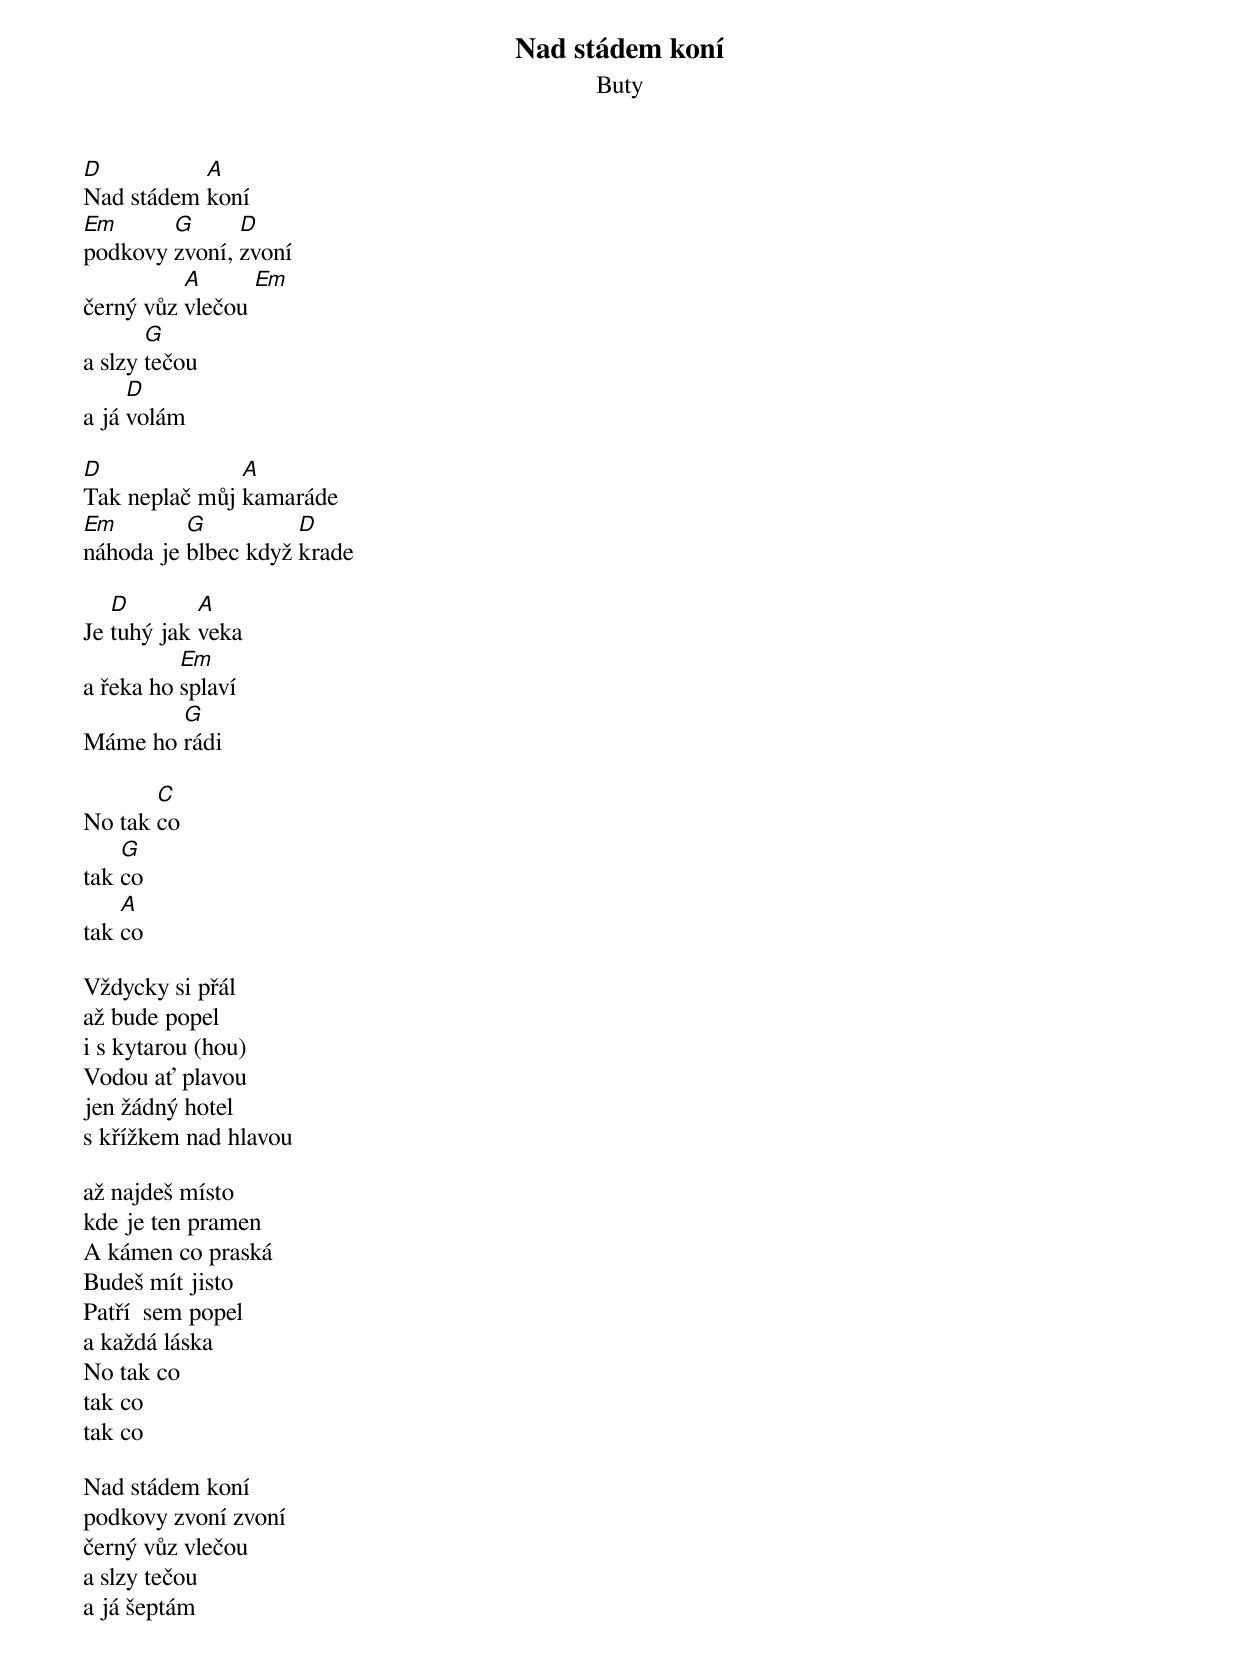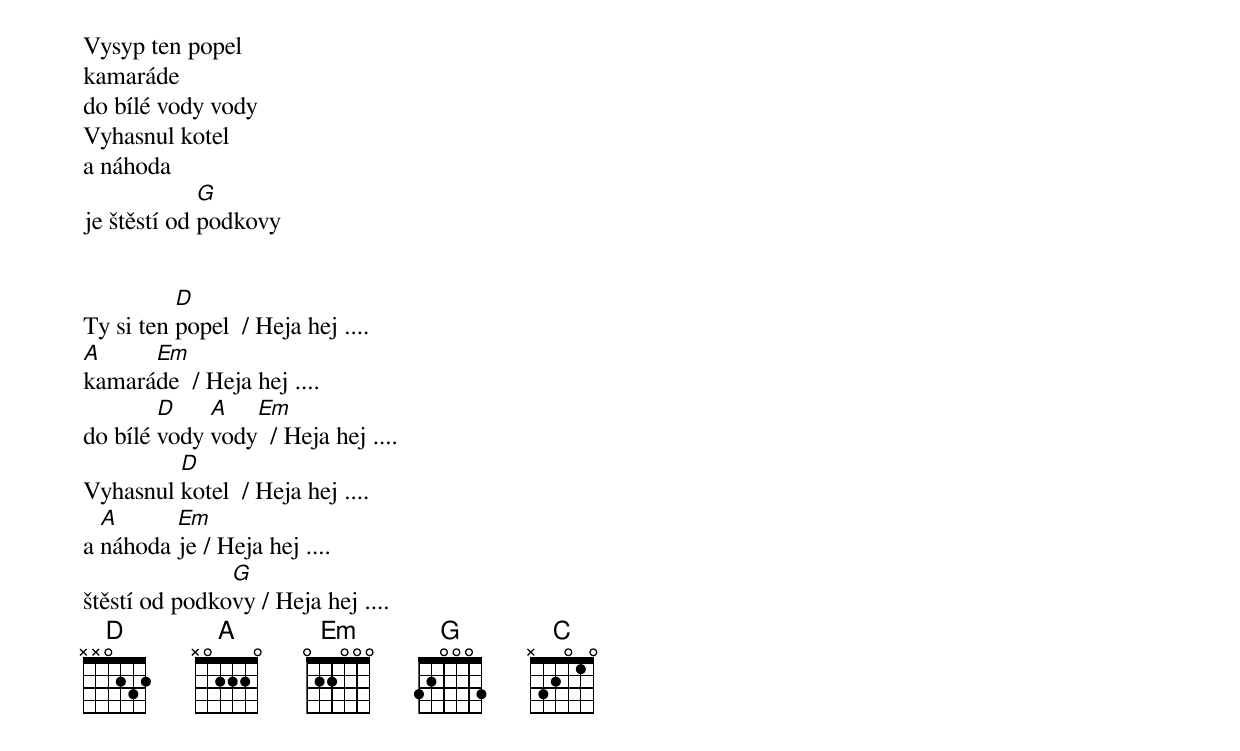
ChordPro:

{t:Nad stádem koní}
{st:Buty}

[D]Nad stádem [A]koní
[Em]podkovy [G]zvoní, [D]zvoní
černý vůz [A]vlečou [Em]
a slzy [G]tečou
a já [D]volám

[D]Tak neplač můj [A]kamaráde
[Em]náhoda je [G]blbec když [D]krade

Je [D]tuhý jak [A]veka
a řeka ho [Em]splaví
Máme ho [G]rádi

No tak [C]co
tak [G]co
tak [A]co

Vždycky si přál
až bude popel
i s kytarou (hou)
Vodou ať plavou
jen žádný hotel
s křížkem nad hlavou

až najdeš místo
kde je ten pramen
A kámen co praská
Budeš mít jisto
Patří  sem popel
a každá láska
No tak co
tak co
tak co

Nad stádem koní
podkovy zvoní zvoní
černý vůz vlečou
a slzy tečou
a já šeptám

Vysyp ten popel
kamaráde
do bílé vody vody
Vyhasnul kotel
a náhoda
je štěstí od [G]podkovy


Ty si ten [D]popel  / Heja hej ....
[A]kamará[Em]de  / Heja hej ....
do bílé [D]vody [A]vody[Em]  / Heja hej ....
Vyhasnul [D]kotel  / Heja hej ....
a [A]náhoda [Em]je / Heja hej ....
štěstí od podko[G]vy / Heja hej ....
